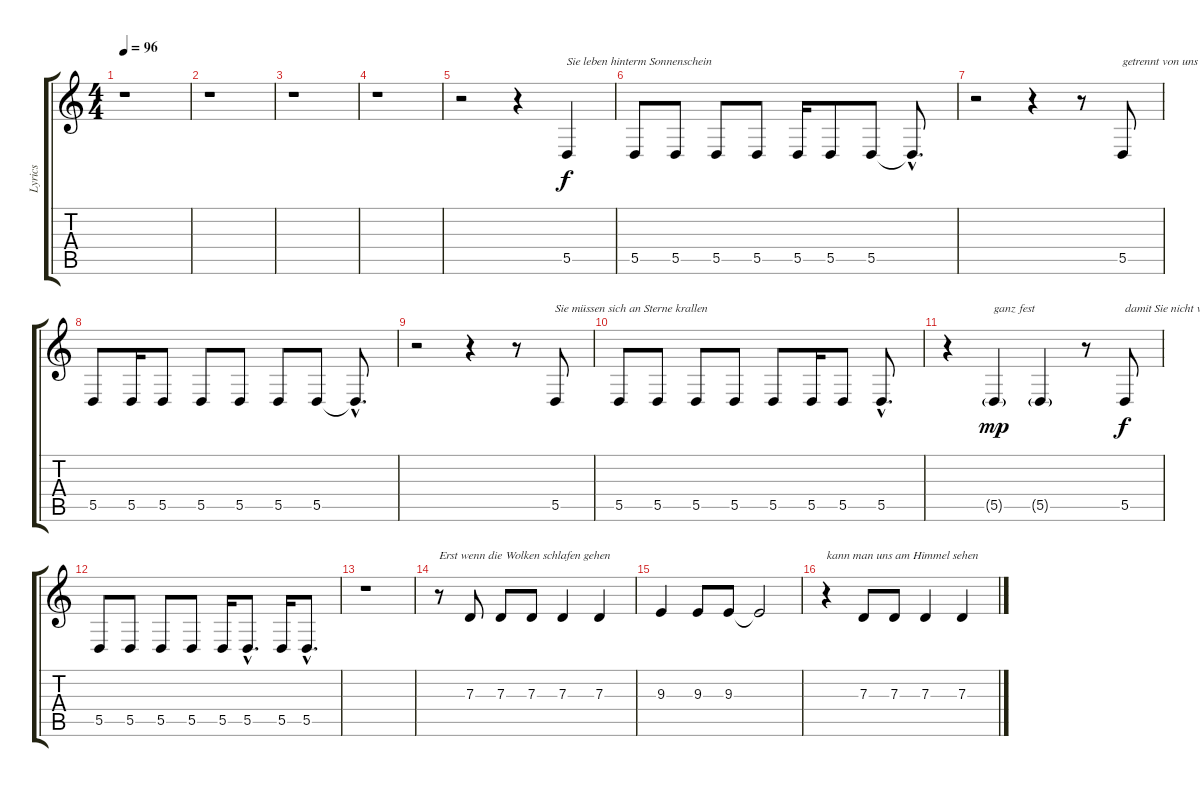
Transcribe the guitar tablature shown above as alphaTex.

\track ("Lyrics" "Lyrics") {instrument pad4choir}
\staff {score tabs}
\tuning (E4 B3 G3 D3 A2 E2) {hide}
\ts (4 4)
\tempo 96
\clef g2
\ks c
r.1{dy f} |
r.1 |
r.1 |
r.1 |
r.2 r.4 5.5.4{txt "Sie leben hinterm Sonnenschein"} |
5.5.8 5.5.8 5.5.8 5.5.8 5.5.16 5.5.8 5.5.8 5.5{hac t}.8{d} |
r.2 r.4 r.8 5.5.8{txt "getrennt von uns unendlich weit"} |
5.5.8 5.5.16 5.5.8 5.5.8 5.5.8 5.5.8 5.5.8 5.5{hac t}.8{d} |
r.2 r.4 r.8 5.5.8{txt "Sie müssen sich an Sterne krallen"} |
5.5.8 5.5.8 5.5.8 5.5.8 5.5.8 5.5.16 5.5.8 5.5{hac}.8{d} |
r.4 5.5{g}.4{txt "ganz fest" dy mp} 5.5{g}.4 r.8 5.5.8{txt "damit Sie nicht vom Himmel fallen" dy f} |
5.5.8 5.5.8 5.5.8 5.5.8 5.5.16 5.5{hac}.8{d} 5.5.16 5.5{hac}.8{d} |
r.1 |
r.8{txt "Erst wenn die Wolken schlafen gehen"} 7.3.8 7.3.8 7.3.8 7.3.4 7.3.4 |
9.3.4 9.3.8 9.3.8 9.3{t}.2 |
r.4{txt "kann man uns am Himmel sehen"} 7.3.8 7.3.8 7.3.4 7.3.4
